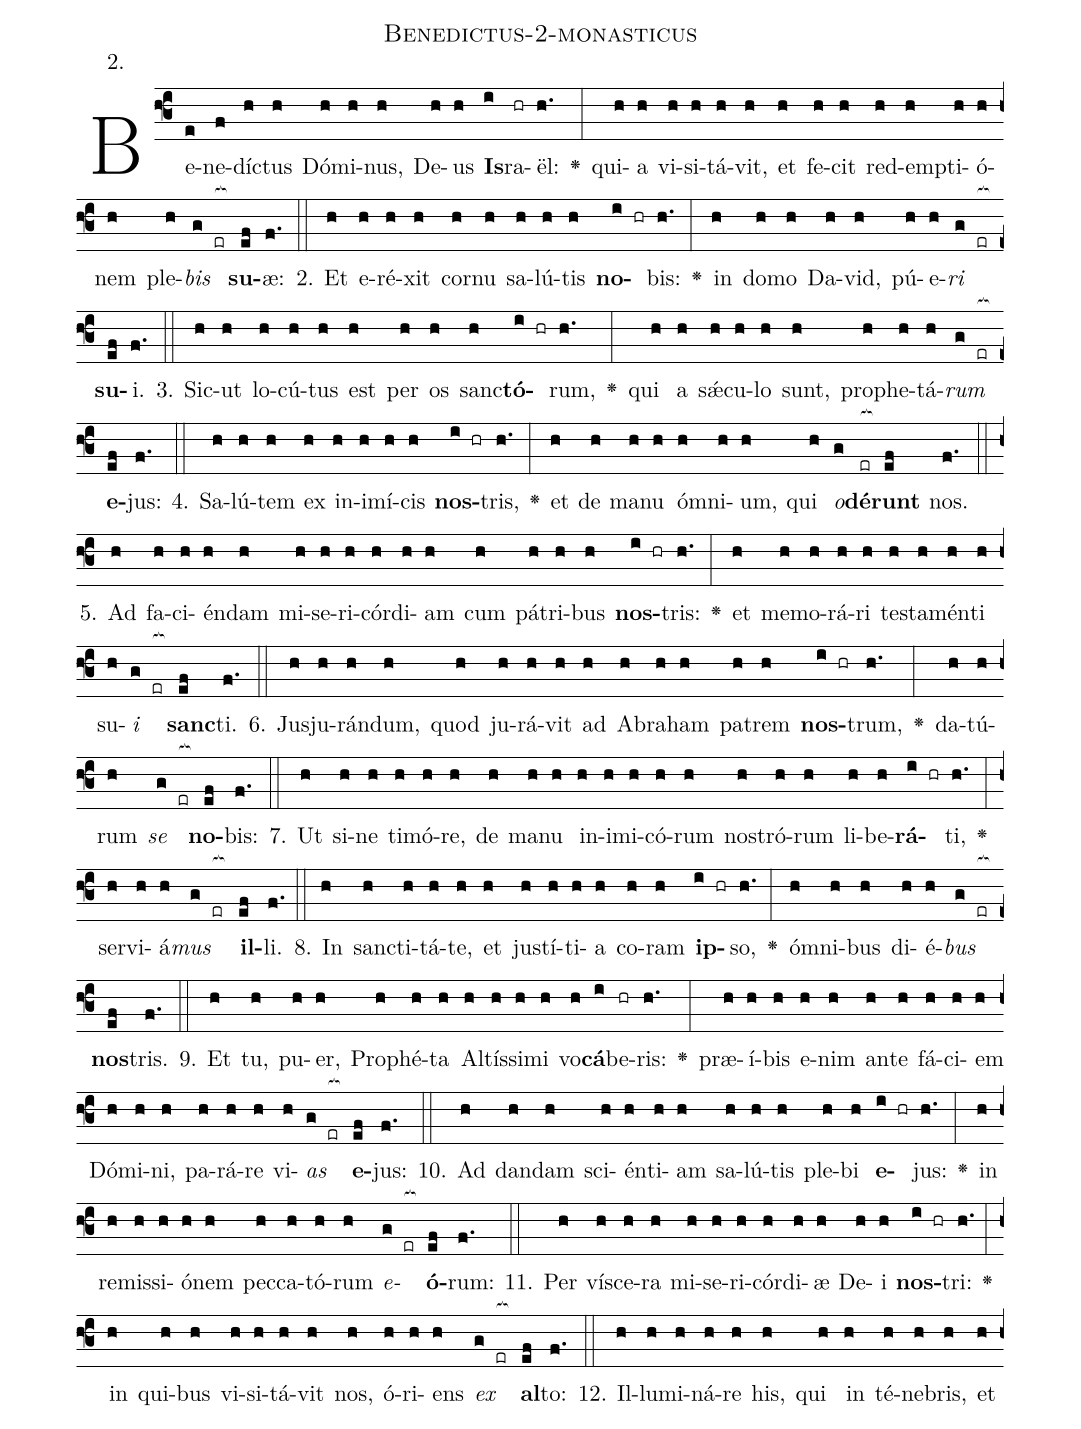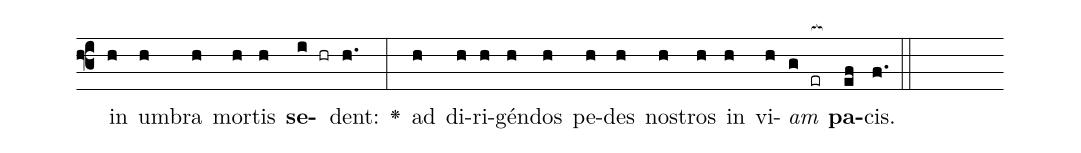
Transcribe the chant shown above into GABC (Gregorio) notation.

name: Benedictus-2-monasticus;
annotation: 2.;
%%
(f3)Be(e)ne(f)díc(h)tus(h) Dó(h)mi(h)nus,(h) De(h)us(h) <b>Is</b>(i)ra(hr)ël:(h.) <v>\greheightstar</v>(:) qui(h)a(h) vi(h)si(h)tá(h)vit,(h) et(h) fe(h)cit(h) red(h)emp(h)ti(h)ó(h)nem(h) ple(h)<i>bis</i>(g er[ocb:1{]) <b>su</b>(ef[ocb:0}])æ:(f.) (::)
2. Et(h) e(h)ré(h)xit(h) cor(h)nu(h) sa(h)lú(h)tis(h) <b>no</b>(i hr)bis:(h.) <v>\greheightstar</v>(:) in(h) do(h)mo(h) Da(h)vid,(h) pú(h)e(h)<i>ri</i>(g er[ocb:1{]) <b>su</b>(ef[ocb:0}])i.(f.) (::)
3. Sic(h)ut(h) lo(h)cú(h)tus(h) est(h) per(h) os(h) sanc(h)<b>tó</b>(i hr)rum,(h.) <v>\greheightstar</v>(:) qui(h) a(h) sǽ(h)cu(h)lo(h) sunt,(h) pro(h)phe(h)tá(h)<i>rum</i>(g er[ocb:1{]) <b>e</b>(ef[ocb:0}])jus:(f.) (::)
4. Sa(h)lú(h)tem(h) ex(h) in(h)i(h)mí(h)cis(h) <b>nos</b>(i hr)tris,(h.) <v>\greheightstar</v>(:) et(h) de(h) ma(h)nu(h) óm(h)ni(h)um,(h) qui(h) <i>o</i>(g)<b>dé</b>(er[ocb:1{])<b>runt</b>(ef[ocb:0}]) nos.(f.) (::)
5. Ad(h) fa(h)ci(h)én(h)dam(h) mi(h)se(h)ri(h)cór(h)di(h)am(h) cum(h) pá(h)tri(h)bus(h) <b>nos</b>(i hr)tris:(h.) <v>\greheightstar</v>(:) et(h) me(h)mo(h)rá(h)ri(h) tes(h)ta(h)mén(h)ti(h) su(h)<i>i</i>(g er[ocb:1{]) <b>sanc</b>(ef[ocb:0}])ti.(f.) (::)
6. Ju(h)sju(h)rán(h)dum,(h) quod(h) ju(h)rá(h)vit(h) ad(h) A(h)bra(h)ham(h) pa(h)trem(h) <b>nos</b>(i hr)trum,(h.) <v>\greheightstar</v>(:) da(h)tú(h)rum(h) <i>se</i>(g er[ocb:1{]) <b>no</b>(ef[ocb:0}])bis:(f.) (::)
7. Ut(h) si(h)ne(h) ti(h)mó(h)re,(h) de(h) ma(h)nu(h) in(h)i(h)mi(h)có(h)rum(h) nos(h)tró(h)rum(h) li(h)be(h)<b>rá</b>(i hr)ti,(h.) <v>\greheightstar</v>(:) ser(h)vi(h)á(h)<i>mus</i>(g er[ocb:1{]) <b>il</b>(ef[ocb:0}])li.(f.) (::)
8. In(h) sanc(h)ti(h)tá(h)te,(h) et(h) jus(h)tí(h)ti(h)a(h) co(h)ram(h) <b>ip</b>(i hr)so,(h.) <v>\greheightstar</v>(:) óm(h)ni(h)bus(h) di(h)é(h)<i>bus</i>(g er[ocb:1{]) <b>nos</b>(ef[ocb:0}])tris.(f.) (::)
9. Et(h) tu,(h) pu(h)er,(h) Pro(h)phé(h)ta(h) Al(h)tís(h)si(h)mi(h) vo(h)<b>cá</b>(i)be(hr)ris:(h.) <v>\greheightstar</v>(:) præ(h)í(h)bis(h) e(h)nim(h) an(h)te(h) fá(h)ci(h)em(h) Dó(h)mi(h)ni,(h) pa(h)rá(h)re(h) vi(h)<i>as</i>(g er[ocb:1{]) <b>e</b>(ef[ocb:0}])jus:(f.) (::)
10. Ad(h) dan(h)dam(h) sci(h)én(h)ti(h)am(h) sa(h)lú(h)tis(h) ple(h)bi(h) <b>e</b>(i hr)jus:(h.) <v>\greheightstar</v>(:) in(h) re(h)mis(h)si(h)ó(h)nem(h) pec(h)ca(h)tó(h)rum(h) <i>e</i>(g er[ocb:1{])<b>ó</b>(ef[ocb:0}])rum:(f.) (::)
11. Per(h) ví(h)sce(h)ra(h) mi(h)se(h)ri(h)cór(h)di(h)æ(h) De(h)i(h) <b>nos</b>(i hr)tri:(h.) <v>\greheightstar</v>(:) in(h) qui(h)bus(h) vi(h)si(h)tá(h)vit(h) nos,(h) ó(h)ri(h)ens(h) <i>ex</i>(g er[ocb:1{]) <b>al</b>(ef[ocb:0}])to:(f.) (::)
12. Il(h)lu(h)mi(h)ná(h)re(h) his,(h) qui(h) in(h) té(h)ne(h)bris,(h) et(h) in(h) um(h)bra(h) mor(h)tis(h) <b>se</b>(i hr)dent:(h.) <v>\greheightstar</v>(:) ad(h) di(h)ri(h)gén(h)dos(h) pe(h)des(h) nos(h)tros(h) in(h) vi(h)<i>am</i>(g er[ocb:1{]) <b>pa</b>(ef[ocb:0}])cis.(f.) (::)
